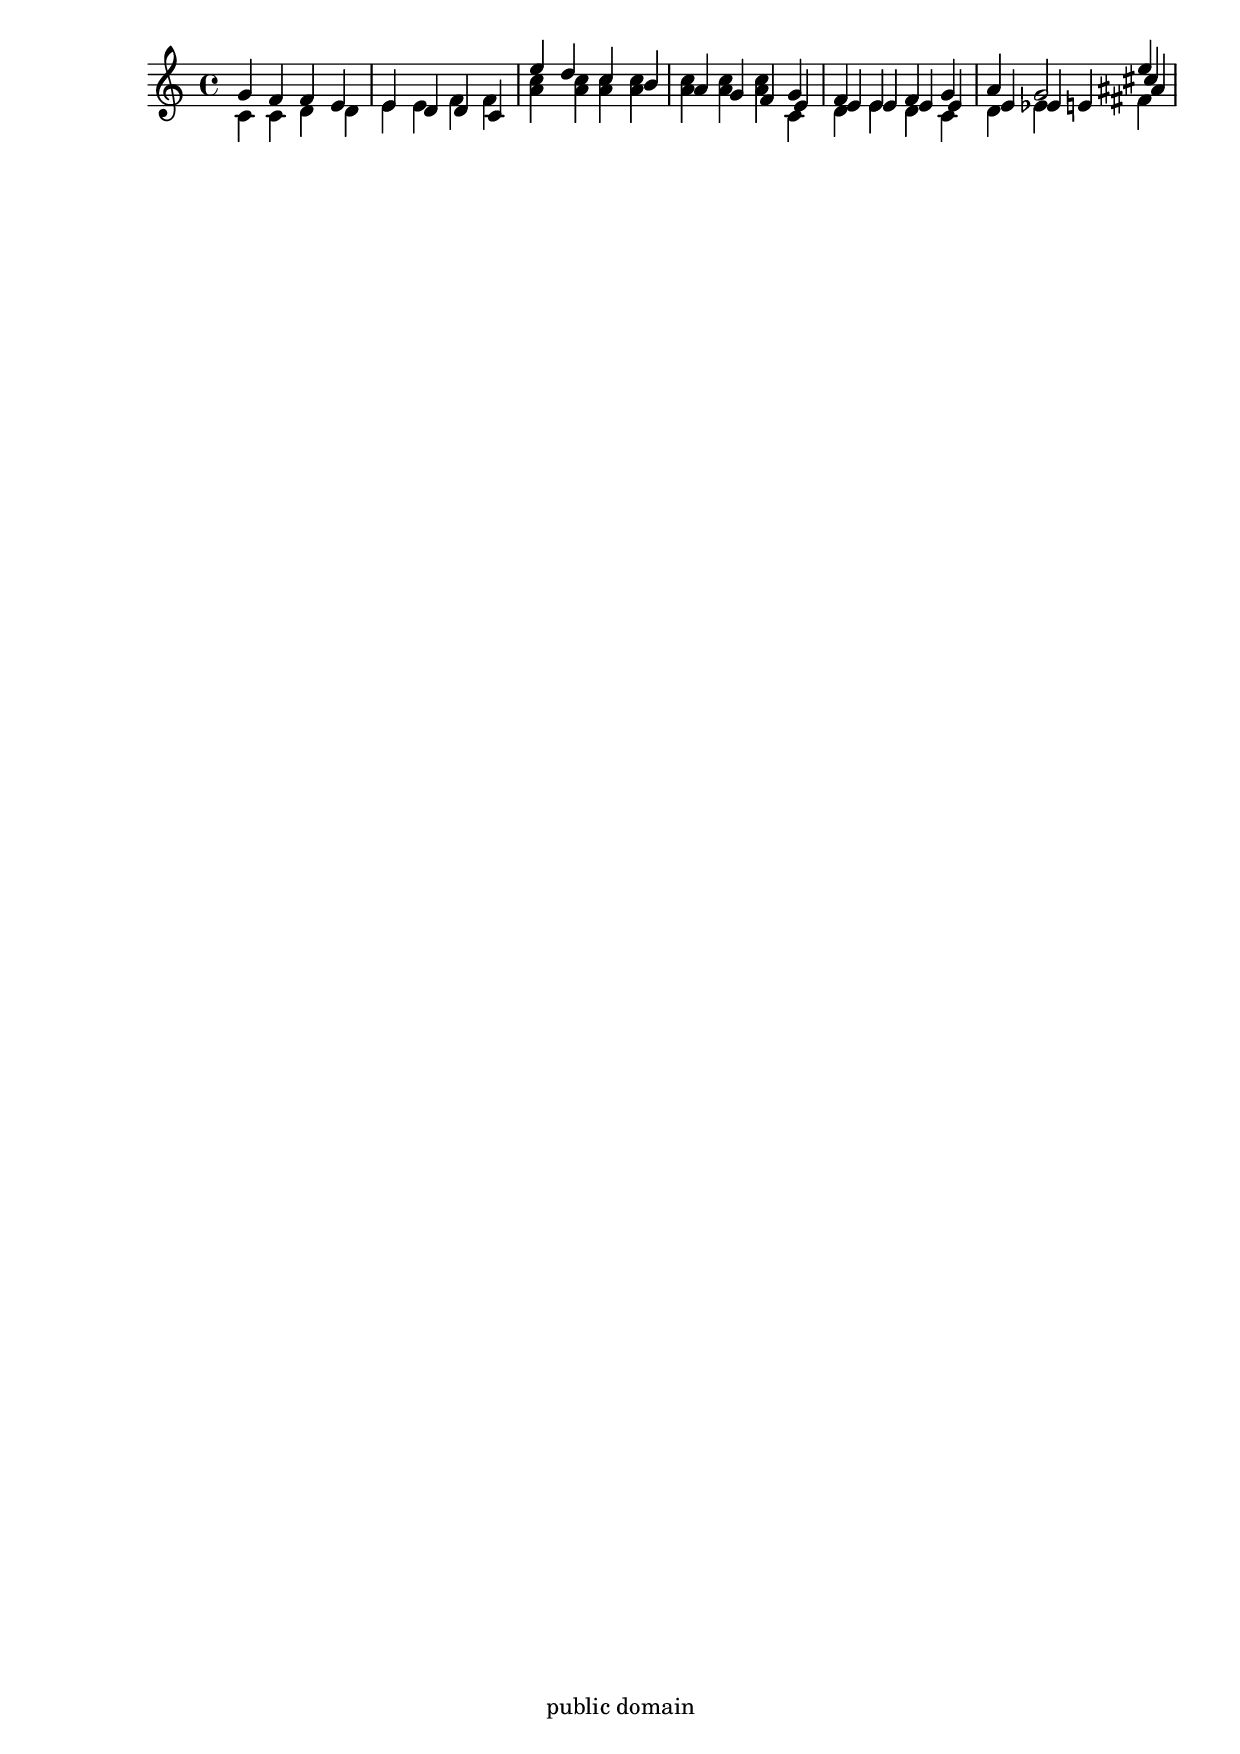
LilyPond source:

#(ly:set-option 'old-relative)
\version "2.4.0"
\header{
texidoc="
In addition to normal collision rules, there is support for polyphony, 
where the collosion are avoided by shifting middle voices horizontally.
"
filename = 	 "collisions.ly"
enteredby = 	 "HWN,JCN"
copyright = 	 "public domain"
}


twovoice =
 \relative c' \context Staff  << 
	 {  g4 f f e e d d c } 
\\ {  c4 c  d d e e f f }
>>

twovoicechords = \context Staff  <<
 \relative c' {
 e4 d c b a g f
	}\\
 \relative c' {
	 <a c>4 <a c>4 <a c>4 <a c>4 <a c>
		<a c> <a c>  
	}
>>


threevoice = \context Staff  <<
	 { g4 f e f g a g2 } \\
	 {  c4 d e d c d es } \\
	 { e4 e e e e e e e  }
>>

hairyChord = \context Staff  \relative c''
    << e \\
      fis, \\
      cis' \\
      \\
      ais
      >>


\score{
	 { \transpose c c' {
	   \twovoice
	   \twovoicechords
	   \threevoice   }
	 \hairyChord
	}
	
%	\midi { \tempo 4:80 }
}

